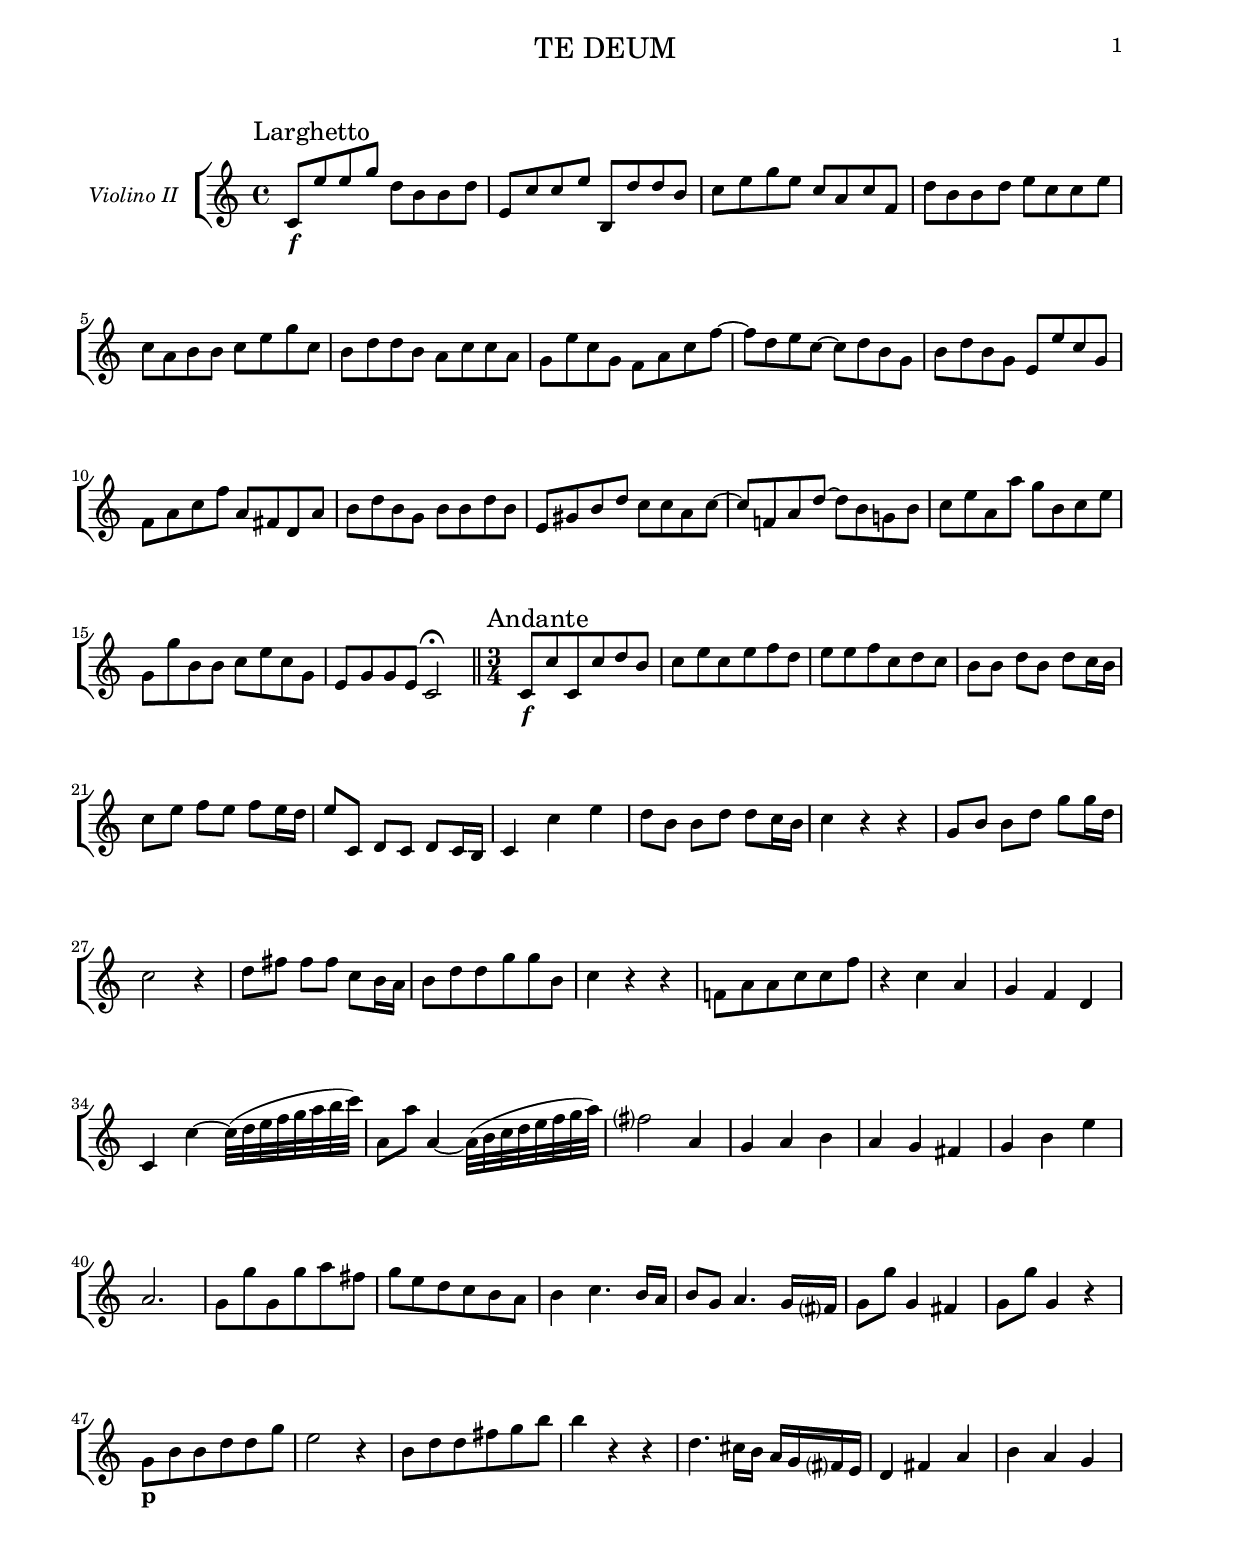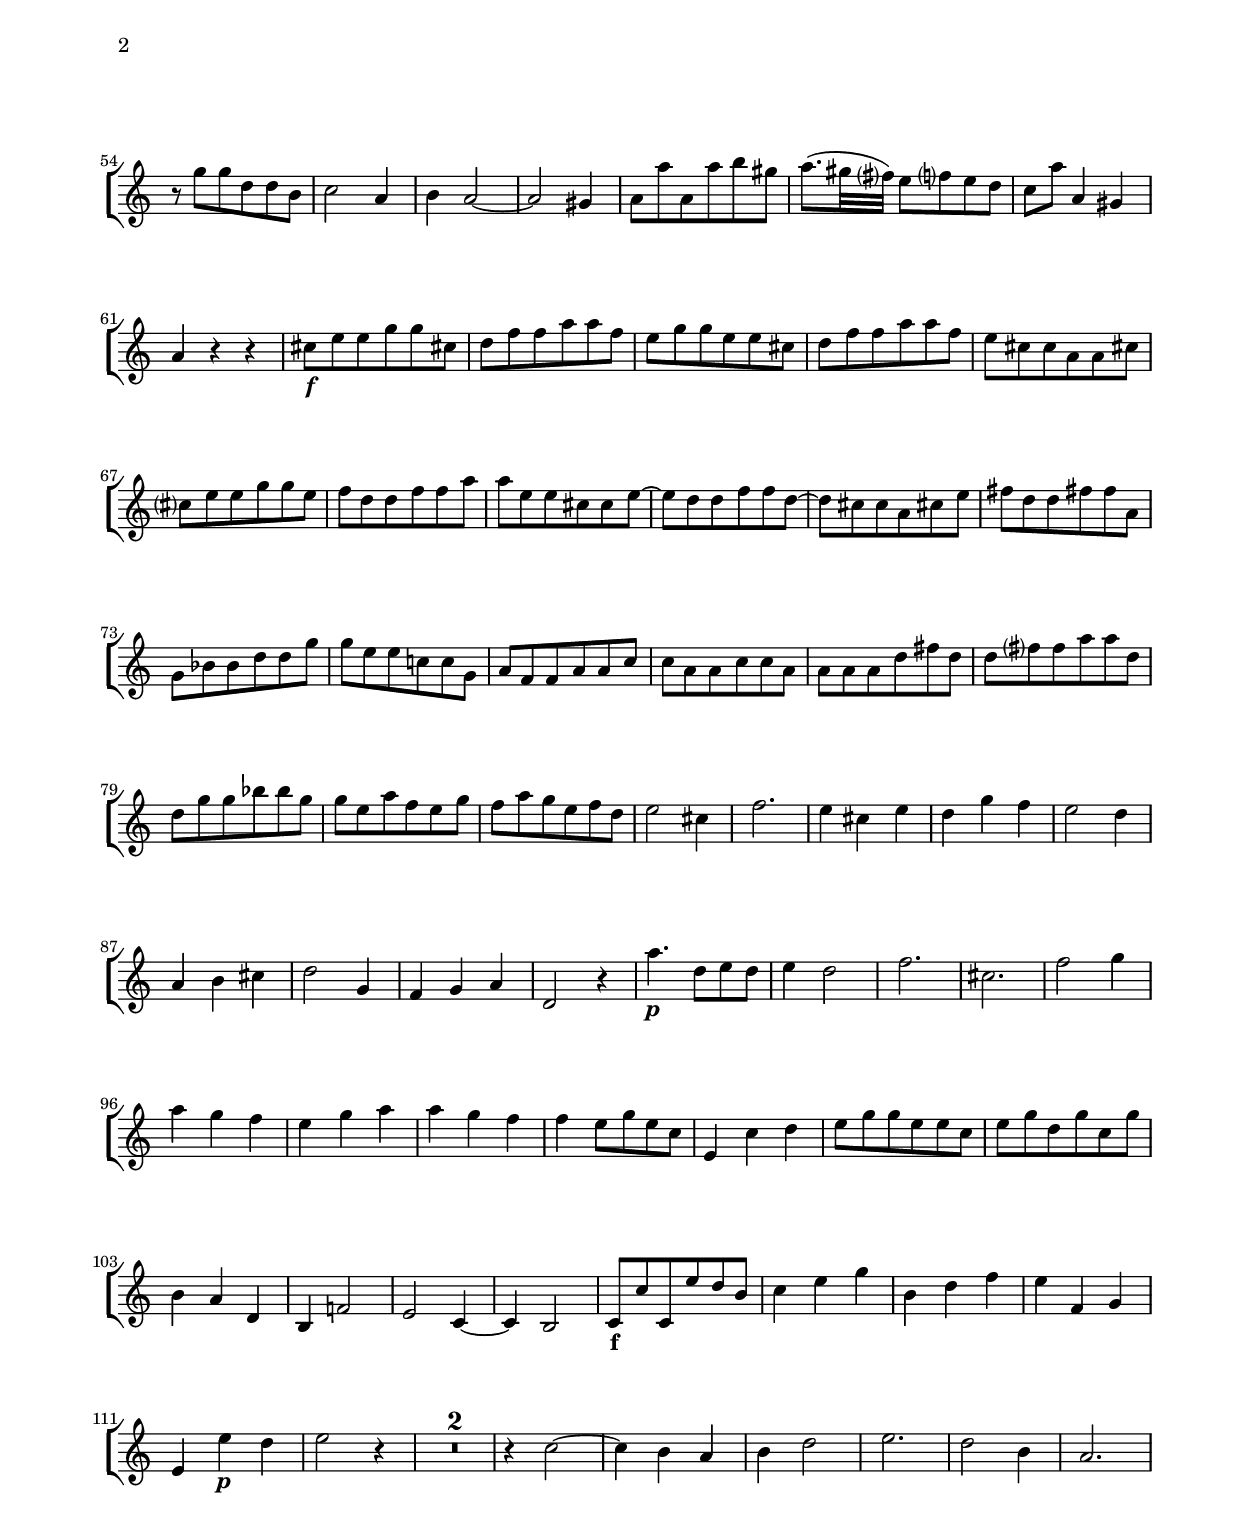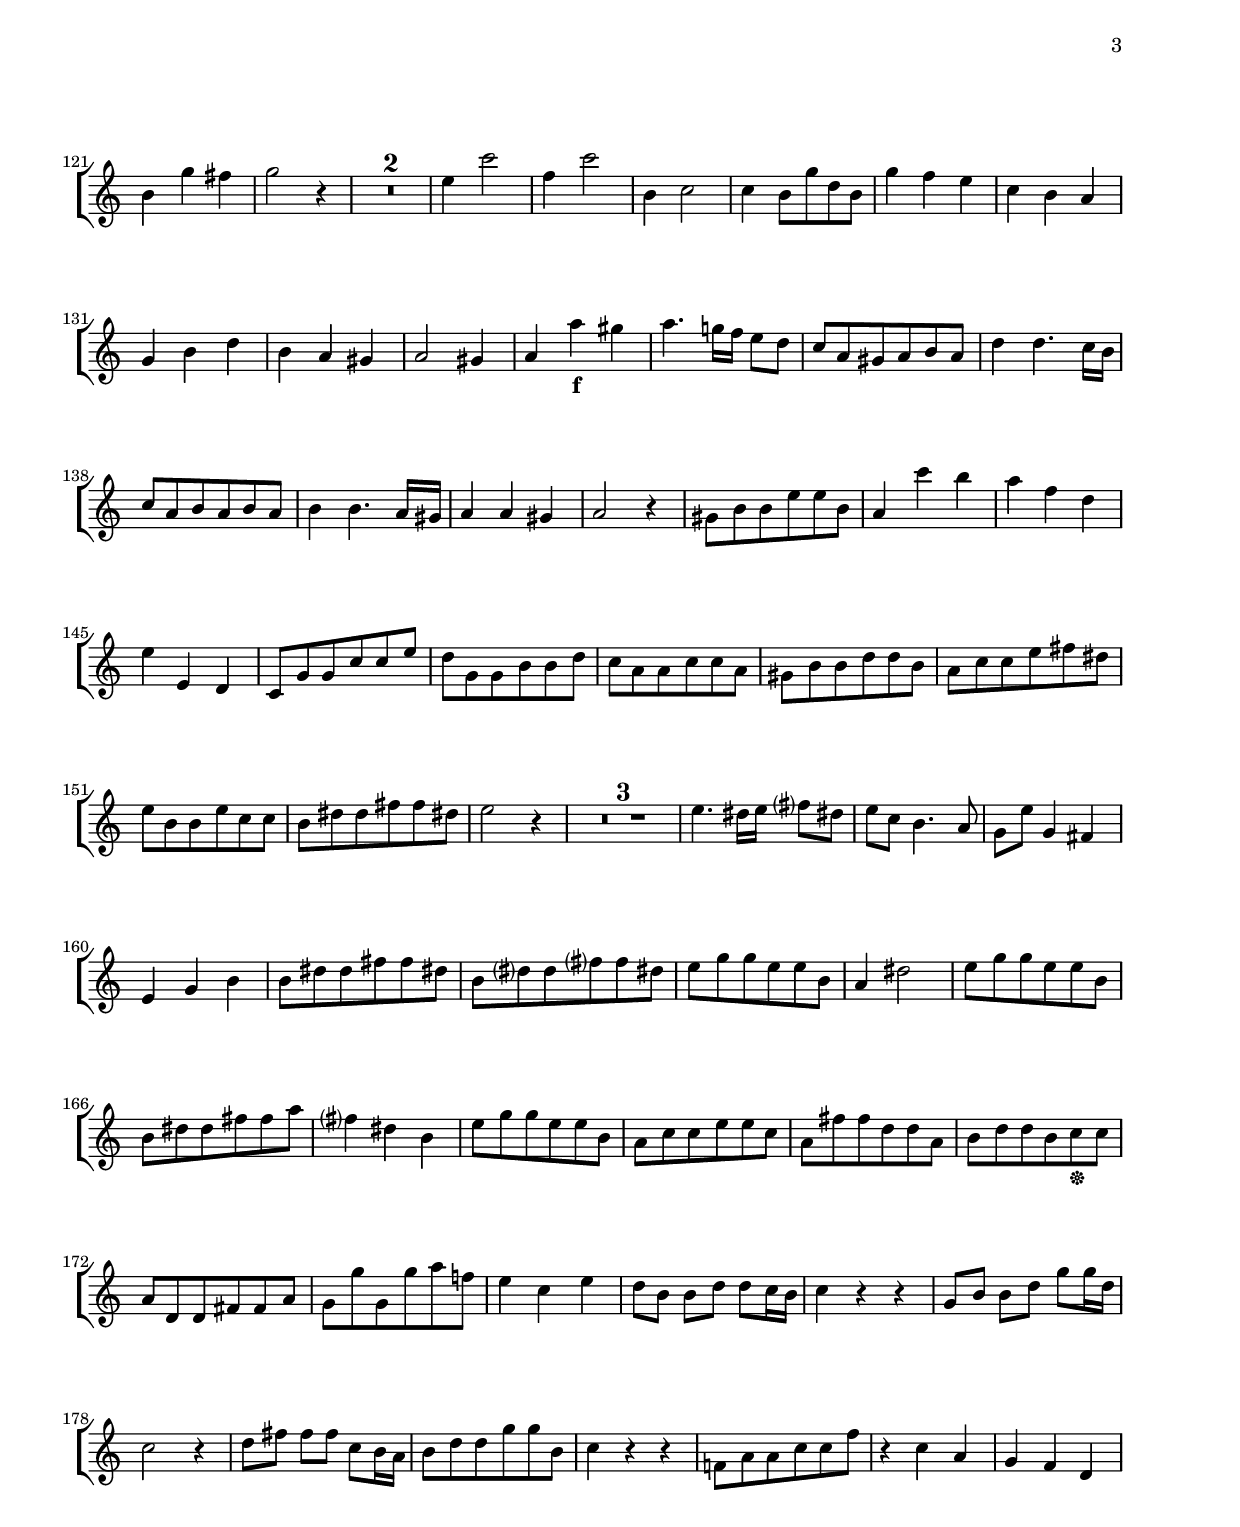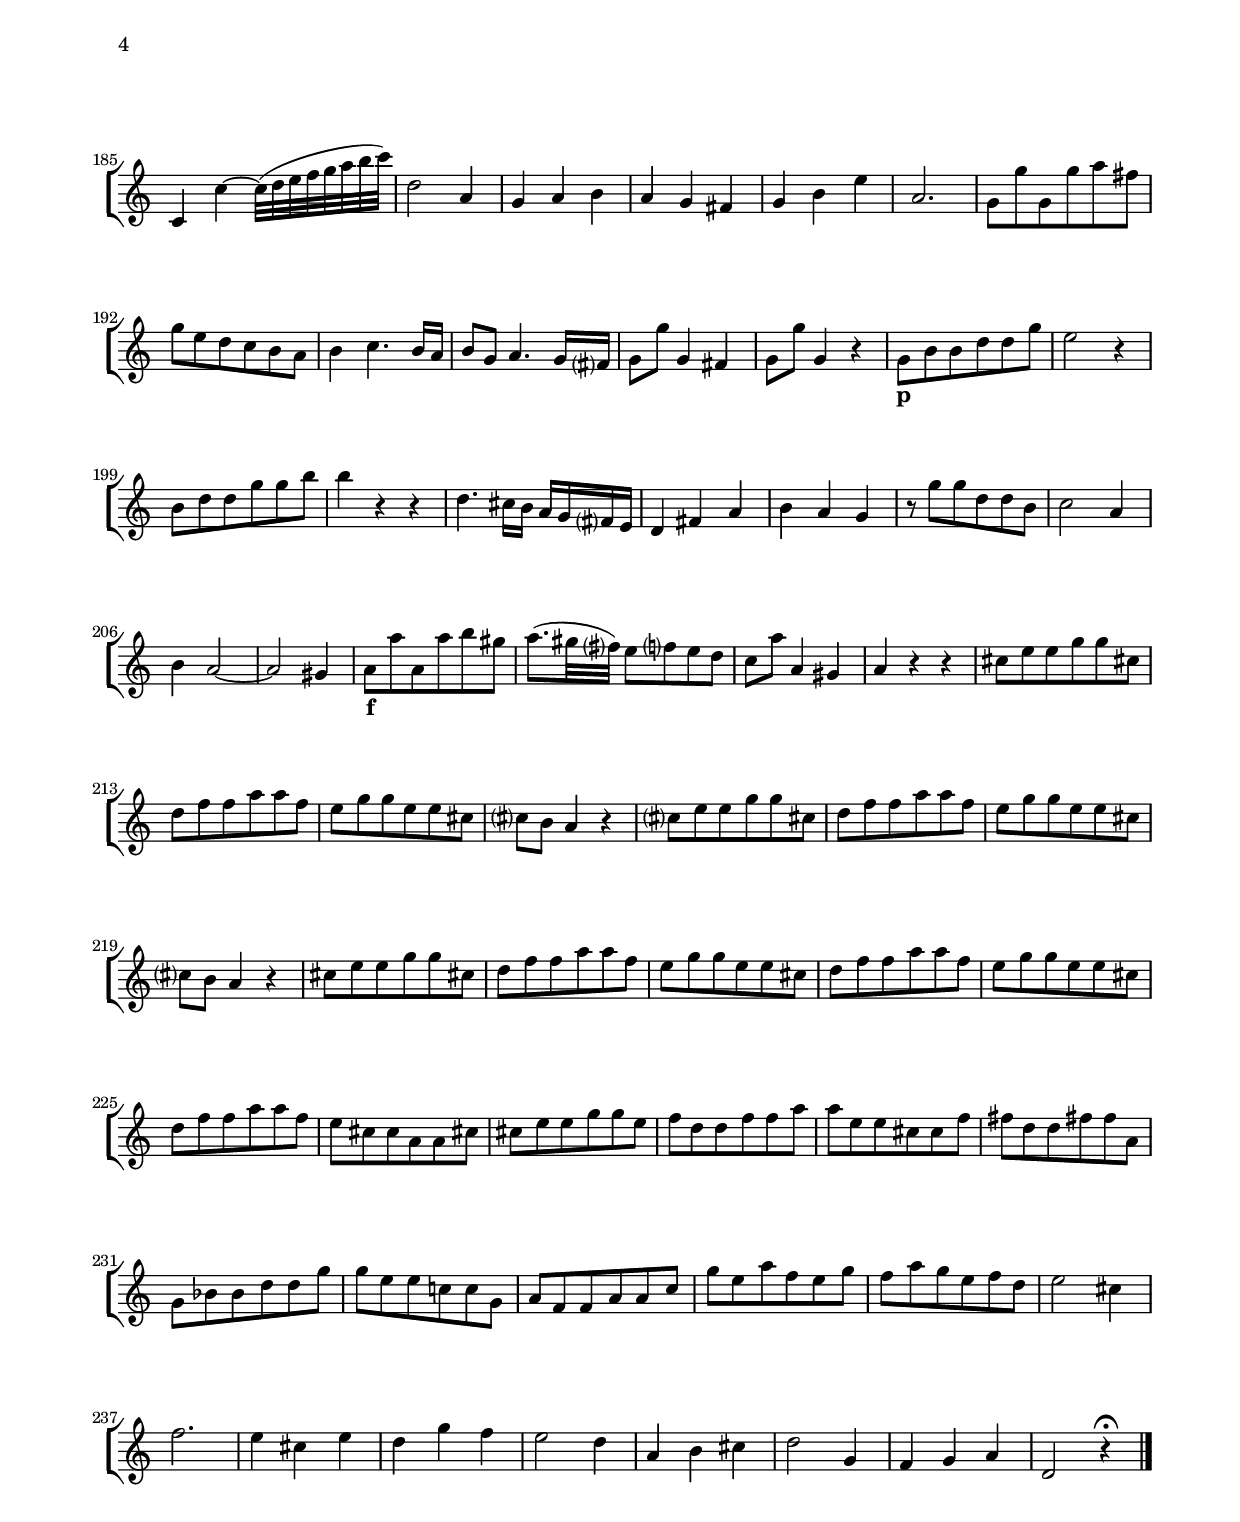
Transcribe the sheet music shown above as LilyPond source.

% (c) 2018 by Wolfgang Skala.
% This file is licensed under the Creative Commons Attribution-NonCommercial-ShareAlike 4.0 International License.
% To view a copy of this license, visit http://creativecommons.org/licenses/by-nc-sa/4.0/.

\version "2.18.0"

\include "../definitions.ly"

\paper {
	#(set-paper-size "a4" 'portrait)
	indent = 2\cm
	top-margin = 1.5\cm
	system-separator-markup = ##f
	system-system-spacing =
    #'((basic-distance . 17)
       (minimum-distance . 17)
       (padding . -100)
       (stretchability . 0))
	
	top-system-spacing =
    #'((basic-distance . 17)
       (minimum-distance . 17)
       (padding . -100)
       (stretchability . 0))
	
	top-markup-spacing =
    #'((basic-distance . 0)
       (minimum-distance . 0)
       (padding . -100)
       (stretchability . 0))
		
	markup-system-spacing =
    #'((basic-distance . 17)
       (minimum-distance . 17)
       (padding . -100)
       (stretchability . 0))
	
	last-bottom-spacing =
    #'((basic-distance . 0)
       (minimum-distance . 0)
       (padding . 0)
       (stretchability . 1.0e7))
	
	systems-per-page = #9
}

#(set-global-staff-size 17.82)


\book {
	\bookpart {
		\header {
			movement = "TE DEUM"
		}
		\score {
			<<
				\new StaffGroup <<
					\new Staff {
						\set Staff.instrumentName = "Violino II"
						\TeDeumViolinoII
					}
				>>
			>>
		}
	}
}